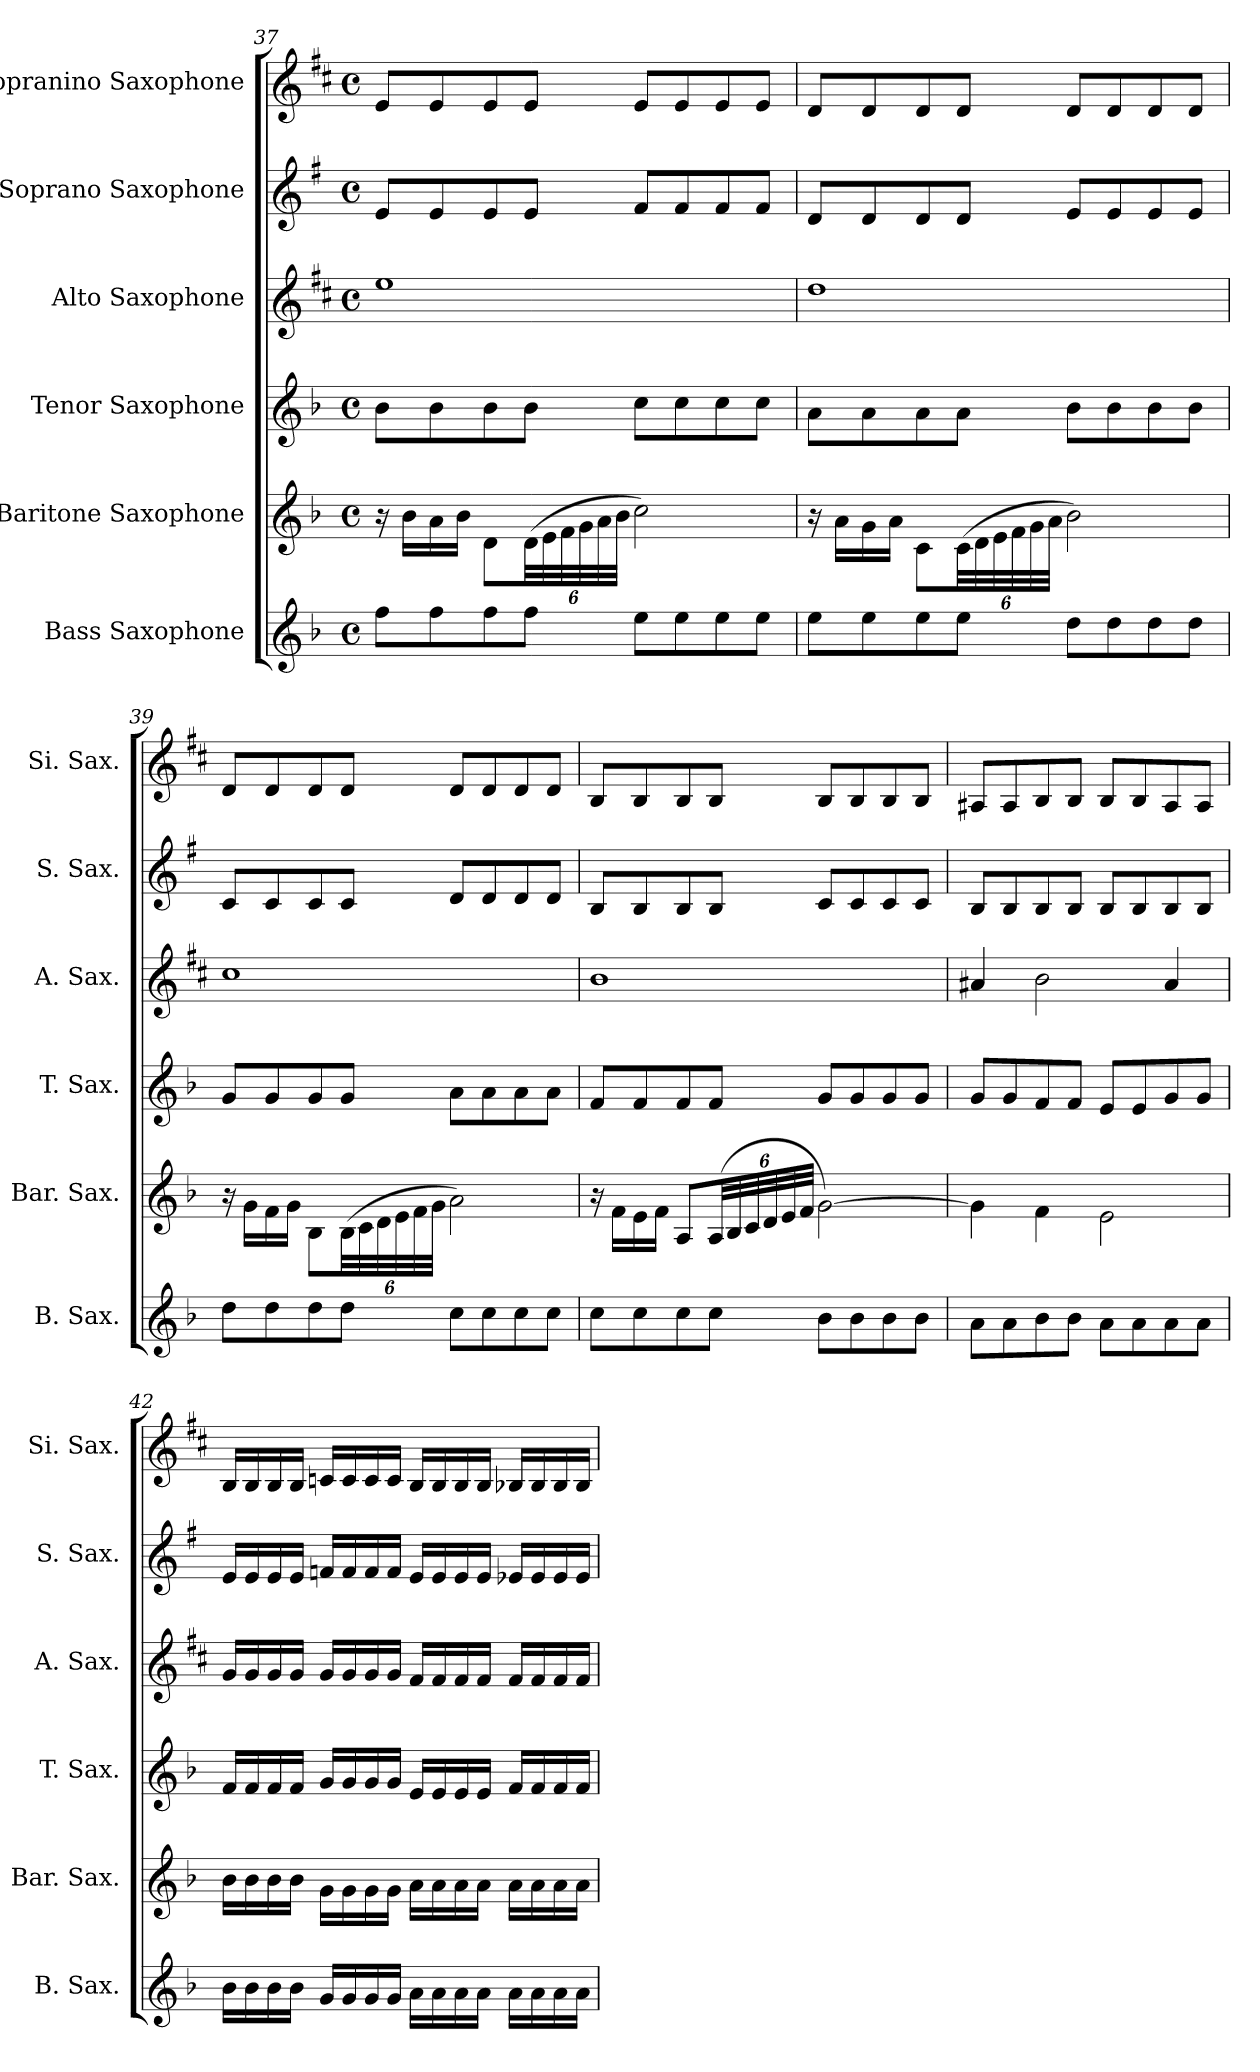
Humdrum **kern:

**kern	**kern	**kern	**kern	**kern	**kern
*part6	*part5	*part4	*part3	*part2	*part1
*staff6	*staff5	*staff4	*staff3	*staff2	*staff1
*I"Bass Saxophone	*I"Baritone Saxophone	*I"Tenor Saxophone	*I"Alto Saxophone	*I"Soprano Saxophone	*I"Sopranino Saxophone
*I'B. Sax.	*I'Bar. Sax.	*I'T. Sax.	*I'A. Sax.	*I'S. Sax.	*I'Si. Sax.
*clefG2	*clefG2	*clefG2	*clefG2	*clefG2	*clefG2
*ITrd15c26	*ITrd12c21	*ITrd8c14	*ITrd5c9	*ITrd1c2	*ITrd-2c-3
*k[b-]	*k[b-]	*k[b-]	*k[b-]	*k[b-]	*k[b-]
*M4/4	*M4/4	*M4/4	*M4/4	*M4/4	*M4/4
*met(c)	*met(c)	*met(c)	*met(c)	*met(c)	*met(c)
=37	=37	=37	=37	=37	=37
8F\L	16r	8B-\L	1g	8d/L	8g/L
.	16B-\LL	.	.	.	.
8F\	16A\	8B-\	.	8d/	8g/
.	16B-\JJ	.	.	.	.
8F\	8D\L	8B-\	.	8d/	8g/
*	*Xbrackettup	*	*	*	*
8F\J	(48D\LL	8B-\J	.	8d/J	8g/J
.	48E\	.	.	.	.
.	48F\	.	.	.	.
.	48G\	.	.	.	.
.	48A\	.	.	.	.
.	48B-\JJJ	.	.	.	.
8E\L	2c\)	8c\L	.	8e/L	8g/L
8E\	.	8c\	.	8e/	8g/
8E\	.	8c\	.	8e/	8g/
8E\J	.	8c\J	.	8e/J	8g/J
!!LO:LB:g=z
=38	=38	=38	=38	=38	=38
8E\L	16r	8A\L	1f	8c/L	8f/L
.	16A\LL	.	.	.	.
8E\	16G\	8A\	.	8c/	8f/
.	16A\JJ	.	.	.	.
8E\	8C\L	8A\	.	8c/	8f/
8E\J	(48C\LL	8A\J	.	8c/J	8f/J
.	48D\	.	.	.	.
.	48E\	.	.	.	.
.	48F\	.	.	.	.
.	48G\	.	.	.	.
.	48A\JJJ	.	.	.	.
8D\L	2B-\)	8B-\L	.	8d/L	8f/L
8D\	.	8B-\	.	8d/	8f/
8D\	.	8B-\	.	8d/	8f/
8D\J	.	8B-\J	.	8d/J	8f/J
=39	=39	=39	=39	=39	=39
8D\L	16r	8G/L	1e	8B-/L	8f/L
.	16G\LL	.	.	.	.
8D\	16F\	8G/	.	8B-/	8f/
.	16G\JJ	.	.	.	.
8D\	8BB-\L	8G/	.	8B-/	8f/
8D\J	(48BB-\LL	8G/J	.	8B-/J	8f/J
.	48C\	.	.	.	.
.	48D\	.	.	.	.
.	48E\	.	.	.	.
.	48F\	.	.	.	.
.	48G\JJJ	.	.	.	.
8C\L	2A\)	8A\L	.	8c/L	8f/L
8C\	.	8A\	.	8c/	8f/
8C\	.	8A\	.	8c/	8f/
8C\J	.	8A\J	.	8c/J	8f/J
!!LO:PB:g=z
=40	=40	=40	=40	=40	=40
8C\L	16r	8F/L	1d	8A/L	8d/L
.	16F\LL	.	.	.	.
8C\	16E\	8F/	.	8A/	8d/
.	16F\JJ	.	.	.	.
8C\	8AA/L	8F/	.	8A/	8d/
8C\J	(48AA/LL	8F/J	.	8A/J	8d/J
.	48BB-/	.	.	.	.
.	48C/	.	.	.	.
.	48D/	.	.	.	.
.	48E/	.	.	.	.
.	48F/JJJ	.	.	.	.
8BB-\L	[2G\)	8G/L	.	8B-/L	8d/L
8BB-\	.	8G/	.	8B-/	8d/
8BB-\	.	8G/	.	8B-/	8d/
8BB-\J	.	8G/J	.	8B-/J	8d/J
=41	=41	=41	=41	=41	=41
8AA\L	4G\]	8G/L	4c#X/	8A/L	8c#X/L
8AA\	.	8G/	.	8A/	8c#/
8BB-\	4F\	8F/	2d\	8A/	8d/
8BB-\J	.	8F/J	.	8A/J	8d/J
8AA\L	2E\	8E/L	.	8A/L	8d/L
8AA\	.	8E/	.	8A/	8d/
8AA\	.	8G/	4c#/	8A/	8c#/
8AA\J	.	8G/J	.	8A/J	8c#/J
!!LO:LB:g=z
=42	=42	=42	=42	=42	=42
16BB-\LL	16B-\LL	16F/LL	16B-/LL	16d/LL	16d/LL
16BB-\	16B-\	16F/	16B-/	16d/	16d/
16BB-\	16B-\	16F/	16B-/	16d/	16d/
16BB-\JJ	16B-\JJ	16F/JJ	16B-/JJ	16d/JJ	16d/JJ
16GG/LL	16G\LL	16G/LL	16B-/LL	16e-X/LL	16e-X/LL
16GG/	16G\	16G/	16B-/	16e-/	16e-/
16GG/	16G\	16G/	16B-/	16e-/	16e-/
16GG/JJ	16G\JJ	16G/JJ	16B-/JJ	16e-/JJ	16e-/JJ
16AA\LL	16A\LL	16E/LL	16A/LL	16d/LL	16d/LL
16AA\	16A\	16E/	16A/	16d/	16d/
16AA\	16A\	16E/	16A/	16d/	16d/
16AA\JJ	16A\JJ	16E/JJ	16A/JJ	16d/JJ	16d/JJ
16AA\LL	16A\LL	16F/LL	16A/LL	16d-X/LL	16d-X/LL
16AA\	16A\	16F/	16A/	16d-/	16d-/
16AA\	16A\	16F/	16A/	16d-/	16d-/
16AA\JJ	16A\JJ	16F/JJ	16A/JJ	16d-/JJ	16d-/JJ
=	=	=	=	=	=
*-	*-	*-	*-	*-	*-
